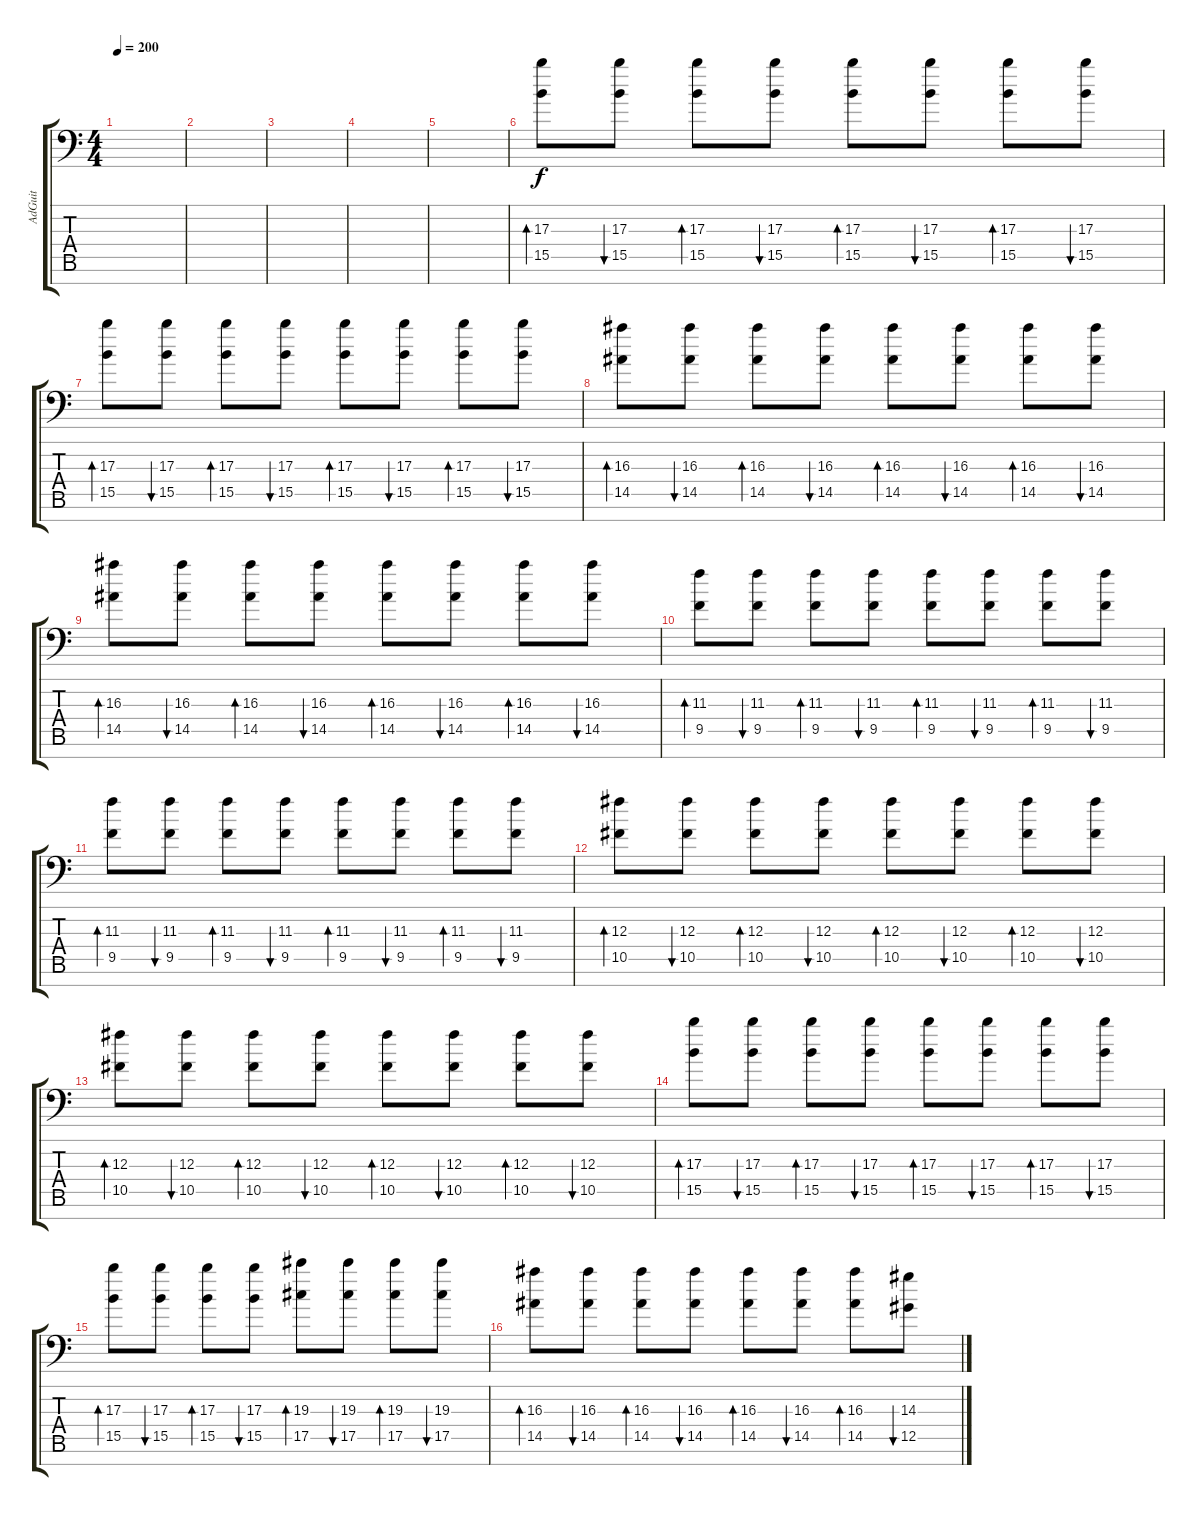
\track ("AdGuit" "AdGuit") {instrument overdrivenguitar}
\staff {score tabs}
\tuning (Eb4 Bb3 Gb3 Db3 Ab2 Eb2 Ab1) {hide}
\ts (4 4)
\tempo 200
\clef f4
\ks c
|
|
|
|
|
(17.3 15.5).8{bd 60 volume 12} (17.3 15.5).8{bu 60} (17.3 15.5).8{bd 60} (17.3 15.5).8{bu 60} (17.3 15.5).8{bd 60} (17.3 15.5).8{bu 60} (17.3 15.5).8{bd 60} (17.3 15.5).8{bu 60} |
(17.3 15.5).8{bd 60} (17.3 15.5).8{bu 60} (17.3 15.5).8{bd 60} (17.3 15.5).8{bu 60} (17.3 15.5).8{bd 60} (17.3 15.5).8{bu 60} (17.3 15.5).8{bd 60} (17.3 15.5).8{bu 60} |
(16.3 14.5).8{bd 60 volume 16} (16.3 14.5).8{bu 60} (16.3 14.5).8{bd 60} (16.3 14.5).8{bu 60} (16.3 14.5).8{bd 60} (16.3 14.5).8{bu 60} (16.3 14.5).8{bd 60} (16.3 14.5).8{bu 60} |
(16.3 14.5).8{bd 60} (16.3 14.5).8{bu 60} (16.3 14.5).8{bd 60} (16.3 14.5).8{bu 60} (16.3 14.5).8{bd 60} (16.3 14.5).8{bu 60} (16.3 14.5).8{bd 60} (16.3 14.5).8{bu 60} |
(11.3 9.5).8{bd 60 volume 13} (11.3 9.5).8{bu 60} (11.3 9.5).8{bd 60} (11.3 9.5).8{bu 60} (11.3 9.5).8{bd 60} (11.3 9.5).8{bu 60} (11.3 9.5).8{bd 60} (11.3 9.5).8{bu 60} |
(11.3 9.5).8{bd 60} (11.3 9.5).8{bu 60} (11.3 9.5).8{bd 60} (11.3 9.5).8{bu 60} (11.3 9.5).8{bd 60} (11.3 9.5).8{bu 60} (11.3 9.5).8{bd 60} (11.3 9.5).8{bu 60} |
(12.3 10.5).8{bd 60 volume 13} (12.3 10.5).8{bu 60} (12.3 10.5).8{bd 60} (12.3 10.5).8{bu 60} (12.3 10.5).8{bd 60} (12.3 10.5).8{bu 60} (12.3 10.5).8{bd 60} (12.3 10.5).8{bu 60} |
(12.3 10.5).8{bd 60} (12.3 10.5).8{bu 60} (12.3 10.5).8{bd 60} (12.3 10.5).8{bu 60} (12.3 10.5).8{bd 60} (12.3 10.5).8{bu 60} (12.3 10.5).8{bd 60} (12.3 10.5).8{bu 60} |
(17.3 15.5).8{bd 60 volume 13} (17.3 15.5).8{bu 60} (17.3 15.5).8{bd 60} (17.3 15.5).8{bu 60} (17.3 15.5).8{bd 60} (17.3 15.5).8{bu 60} (17.3 15.5).8{bd 60} (17.3 15.5).8{bu 60} |
(17.3 15.5).8{bd 60} (17.3 15.5).8{bu 60} (17.3 15.5).8{bd 60} (17.3 15.5).8{bu 60} (19.3 17.5).8{bd 60} (19.3 17.5).8{bu 60} (19.3 17.5).8{bd 60} (19.3 17.5).8{bu 60} |
(16.3 14.5).8{bd 60 volume 16} (16.3 14.5).8{bu 60} (16.3 14.5).8{bd 60} (16.3 14.5).8{bu 60} (16.3 14.5).8{bd 60} (16.3 14.5).8{bu 60} (16.3 14.5).8{bd 60} (14.3 12.5).8{bu 60}
